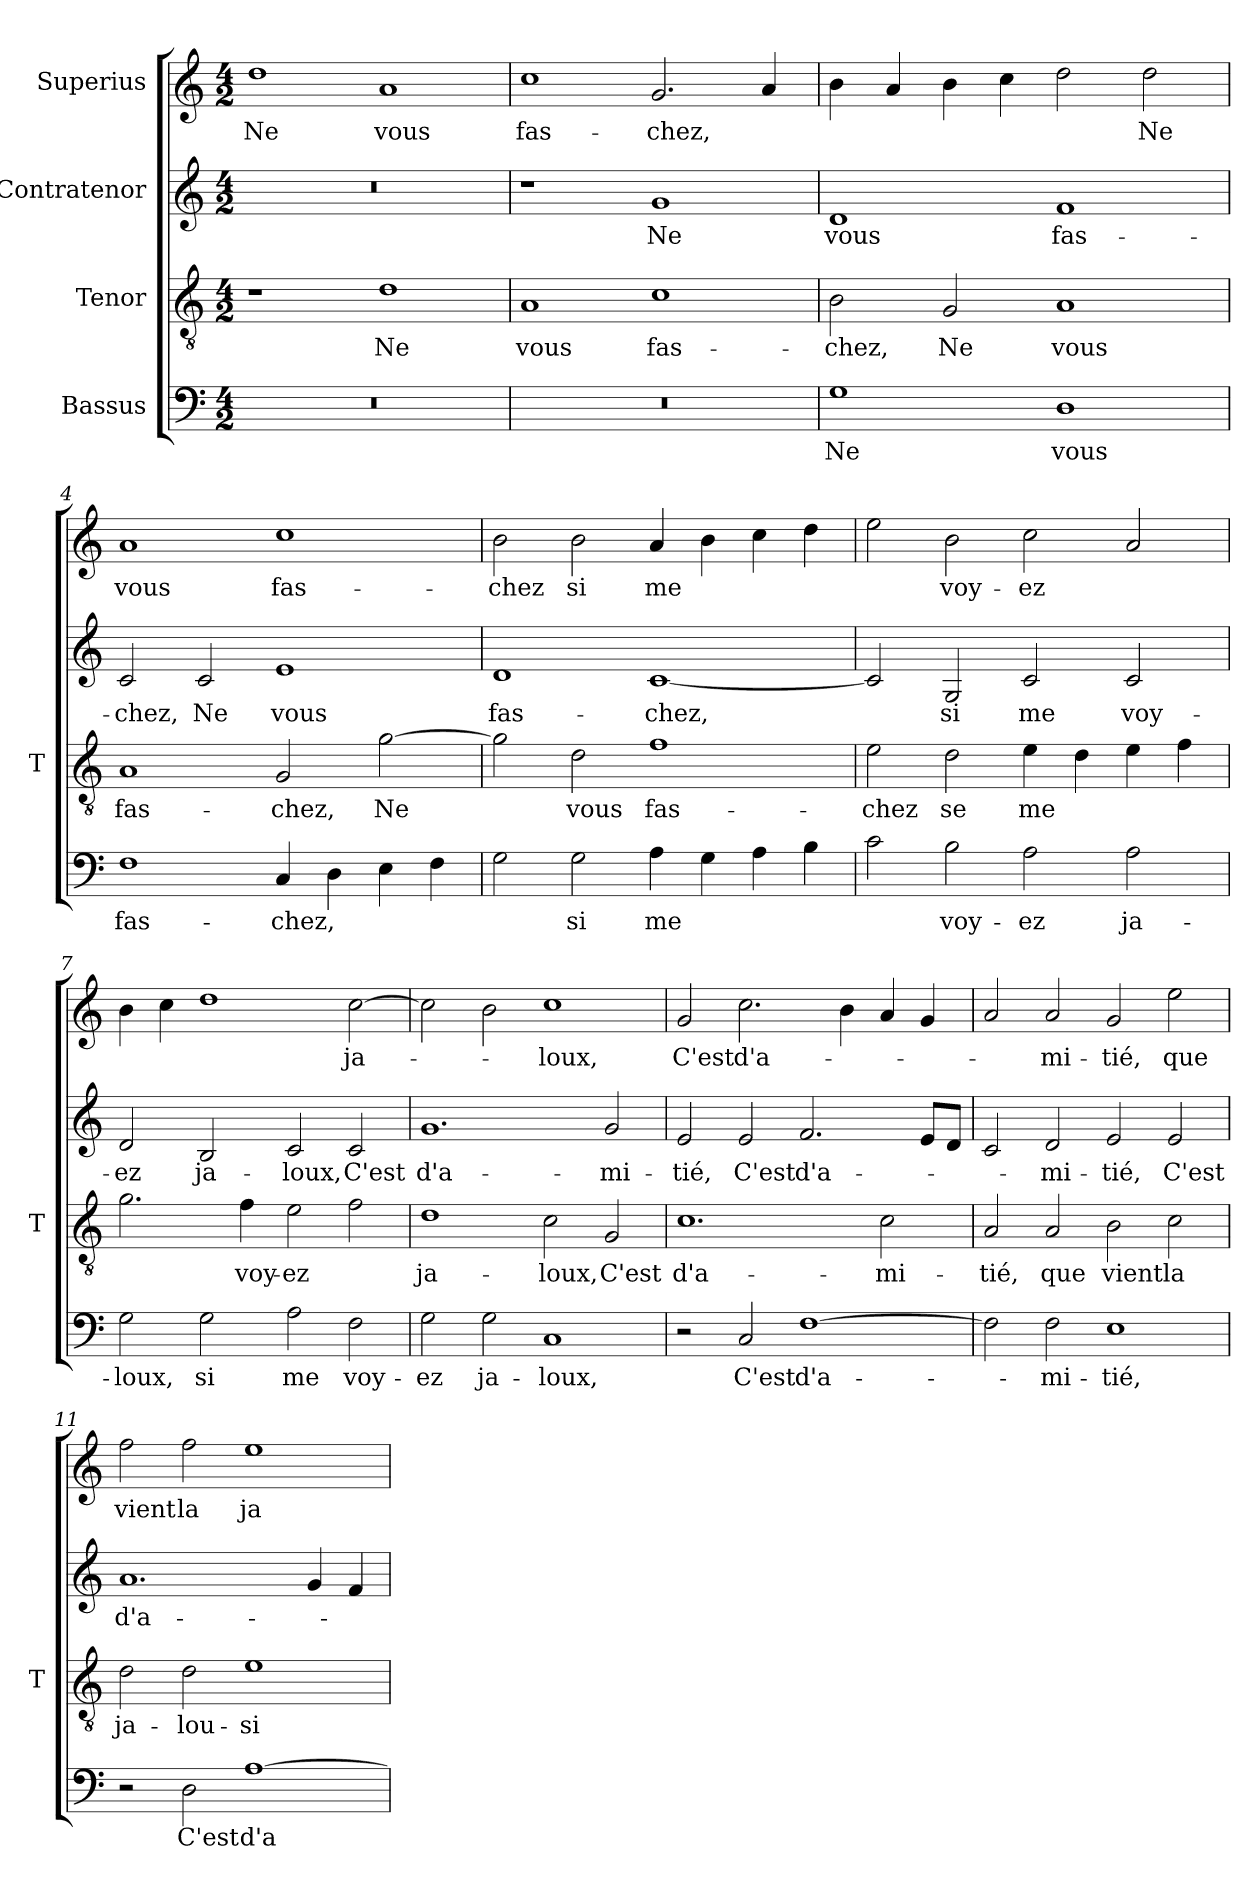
**kern	**text	**kern	**text	**kern	**text	**kern	**text
*part4	*part4	*part3	*part3	*part2	*part2	*part1	*part1
*staff4	*staff4	*staff3	*staff3	*staff2	*staff2	*staff1	*staff1
*I"Bassus	*	*I"Tenor	*	*I"Contratenor	*	*I"Superius	*
*	*	*I'T	*	*	*	*	*
*clefF4	*	*clefGv2	*	*clefG2	*	*clefG2	*
*k[]	*	*k[]	*	*k[]	*	*k[]	*
*M4/2	*	*M4/2	*	*M4/2	*	*M4/2	*
=1	=1	=1	=1	=1	=1	=1	=1
0r	.	1r	.	0r	.	1dd	-Ne
.	.	1d	-Ne	.	.	1a	-vous
=2	=2	=2	=2	=2	=2	=2	=2
0r	.	1A	-vous	1r	.	1cc	fas-
.	.	1c	fas-	1g	-Ne	2.g	-chez,
.	.	.	.	.	.	4a	.
=3	=3	=3	=3	=3	=3	=3	=3
1G	-Ne	2B	-chez,	1d	-vous	4b	.
.	.	.	.	.	.	4a	.
.	.	2G	-Ne	.	.	4b	.
.	.	.	.	.	.	4cc	.
1D	-vous	1A	-vous	1f	fas-	2dd	.
.	.	.	.	.	.	2dd	-Ne
=4	=4	=4	=4	=4	=4	=4	=4
1F	fas-	1A	fas-	2c	-chez,	1a	-vous
.	.	.	.	2c	-Ne	.	.
4C	-chez,	2G	-chez,	1e	-vous	1cc	fas-
4D	.	.	.	.	.	.	.
4E	.	[2g	-Ne	.	.	.	.
4F	.	.	.	.	.	.	.
=5	=5	=5	=5	=5	=5	=5	=5
2G	.	2g]	.	1d	fas-	2b	-chez
2G	-si	2d	-vous	.	.	2b	-si
4A	-me	1f	fas-	[1c	-chez,	4a	-me
4G	.	.	.	.	.	4b	.
4A	.	.	.	.	.	4cc	.
4B	.	.	.	.	.	4dd	.
=6	=6	=6	=6	=6	=6	=6	=6
2c	.	2e	-chez	2c]	.	2ee	.
2B	voy-	2d	-se	2G	-si	2b	voy-
2A	-ez	4e	-me	2c	-me	2cc	-ez
.	.	4d	.	.	.	.	.
2A	ja-	4e	.	2c	voy-	2a	.
.	.	4f	.	.	.	.	.
=7	=7	=7	=7	=7	=7	=7	=7
2G	-loux,	2.g	.	2d	-ez	4b	.
.	.	.	.	.	.	4cc	.
2G	-si	.	.	2B	ja-	1dd	.
.	.	4f	voy-	.	.	.	.
2A	-me	2e	-ez	2c	-loux,	.	.
2F	voy-	2f	.	2c	-C'est	[2cc	ja-
=8	=8	=8	=8	=8	=8	=8	=8
2G	-ez	1d	ja-	1.g	d'a-	2cc]	.
2G	ja-	.	.	.	.	2b	.
1C	-loux,	2c	-loux,	.	.	1cc	-loux,
.	.	2G	-C'est	2g	mi-	.	.
=9	=9	=9	=9	=9	=9	=9	=9
2r	.	1.c	d'a-	2e	-tié,	2g	-C'est
2C	-C'est	.	.	2e	-C'est	2.cc	d'a-
[1F	d'a-	.	.	2.f	d'a-	.	.
.	.	.	.	.	.	4b	.
.	.	2c	mi-	.	.	4a	.
.	.	.	.	8eL	.	4g	.
.	.	.	.	8dJ	.	.	.
=10	=10	=10	=10	=10	=10	=10	=10
2F]	.	2A	-tié,	2c	.	2a	.
2F	mi-	2A	-que	2d	mi-	2a	mi-
1E	-tié,	2B	-vient	2e	-tié,	2g	-tié,
.	.	2c	-la	2e	-C'est	2ee	-que
=11	=11	=11	=11	=11	=11	=11	=11
2r	.	2d	ja-	1.a	d'a-	2ff	-vient
2D	-C'est	2d	lou-	.	.	2ff	-la
[1A	d'a-	1e	si-	.	.	1ee	ja-
.	.	.	.	4g	.	.	.
.	.	.	.	4f	.	.	.
=	=	=	=	=	=	=	=
*-	*-	*-	*-	*-	*-	*-	*-
